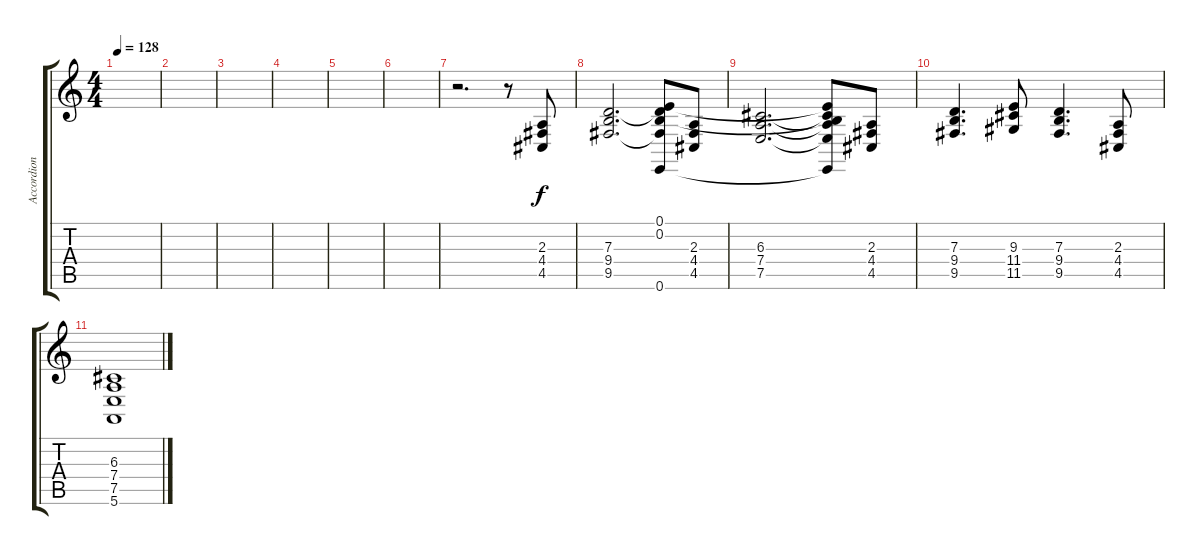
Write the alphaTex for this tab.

\track ("Accordion" "Accordion") {instrument accordion}
\staff {score tabs}
\tuning (E4 B3 G3 D3 A2 E2) {hide}
\ts (4 4)
\tempo 128
\clef g2
\ks c
|
|
|
|
|
|
r.2{d} r.8 (2.3 4.4 4.5).8 |
(7.3 9.4 9.5).2{d} (0.1 0.2 7.3{t} 9.5{t} 0.6).8 (2.3 4.4 4.5).8 |
(6.3 7.4 7.5).2{d} (0.1{t} 0.2{t} 6.3{t} 7.4{t} 7.5{t} 0.6{t}).8 (2.3 4.4 4.5).8 |
(7.3 9.4 9.5).4{d} (9.3 11.4 11.5).8 (7.3 9.4 9.5).4{d} (2.3 4.4 4.5).8 |
(6.3 7.4 7.5 5.6).1
